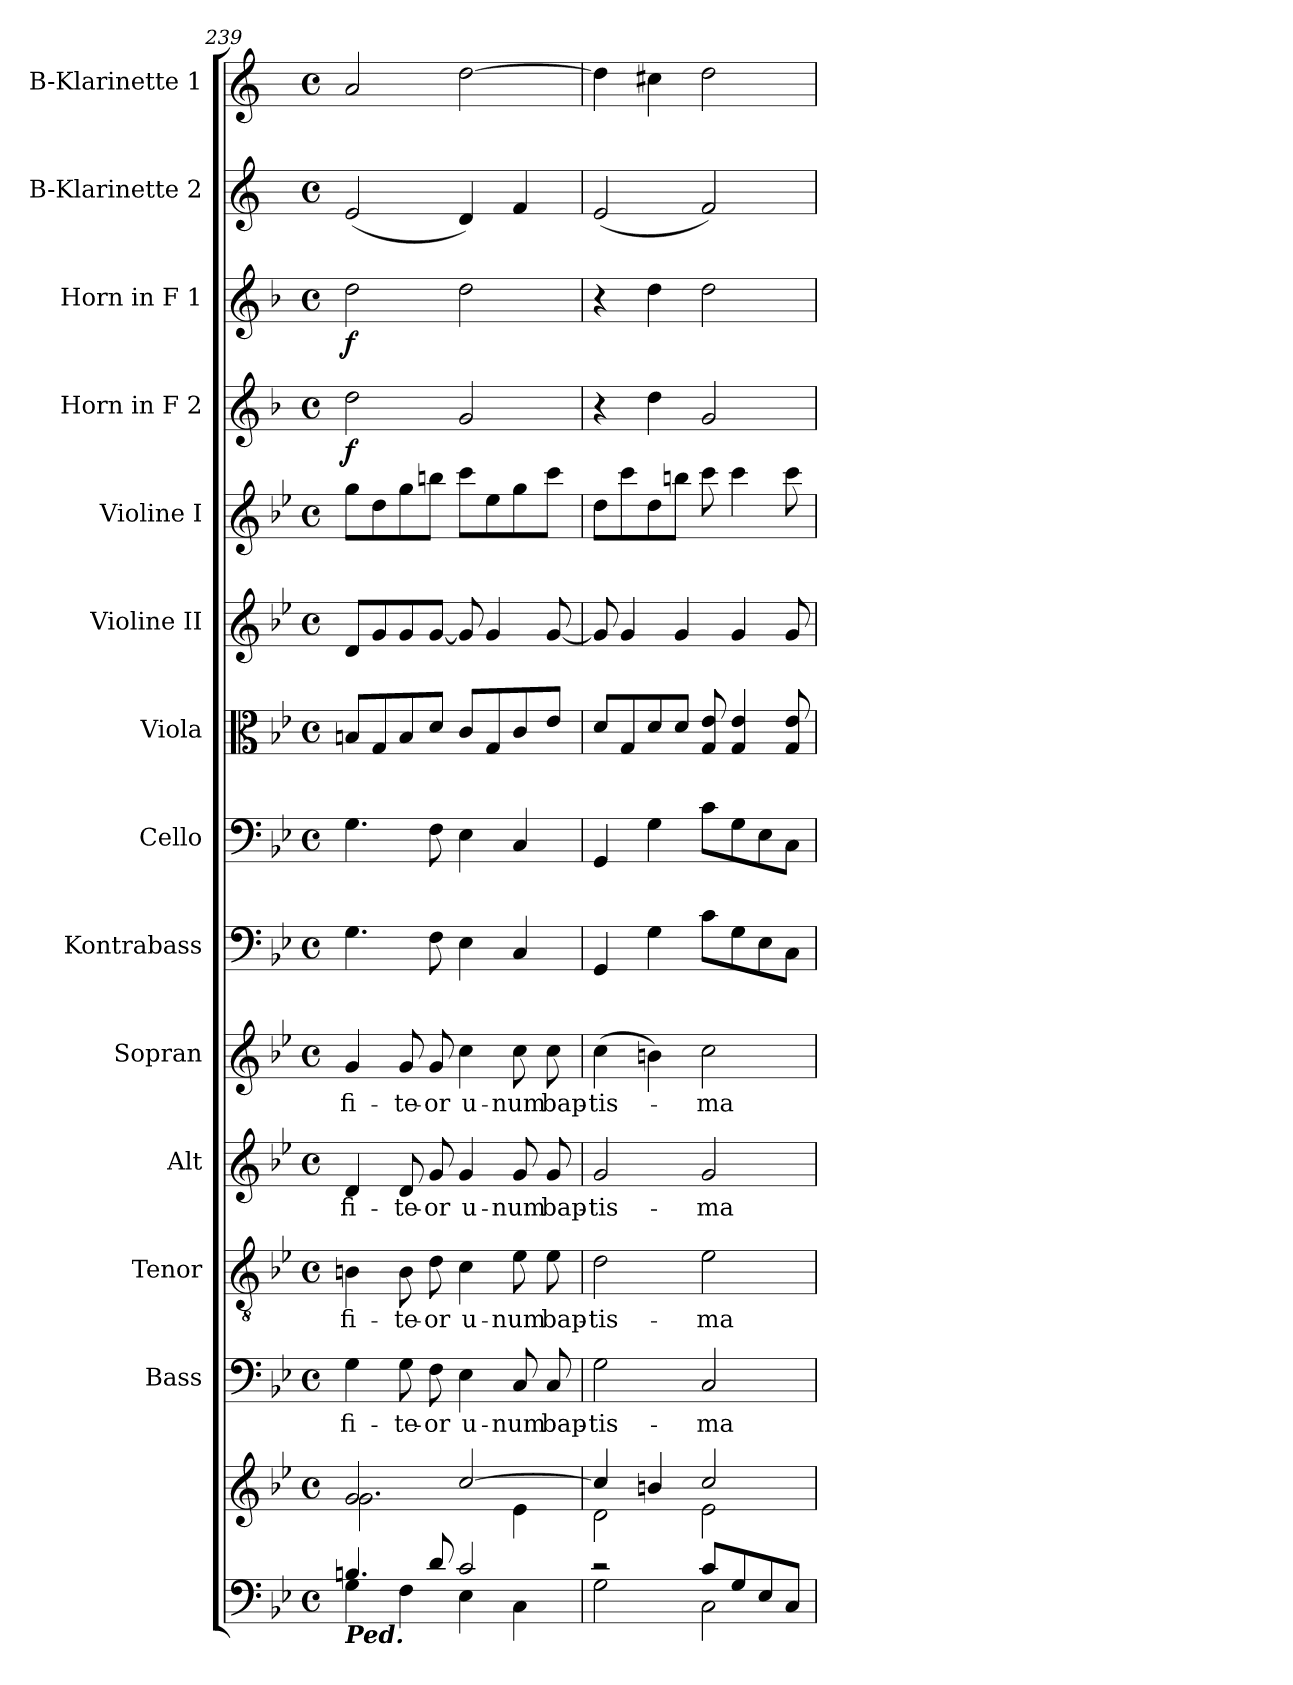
**kern	**kern	**kern	**text	**kern	**text	**kern	**text	**kern	**text	**kern	**kern	**kern	**kern	**kern	**kern	**dynam	**kern	**dynam	**kern	**kern
*part14	*part14	*part13	*part13	*part12	*part12	*part11	*part11	*part10	*part10	*part9	*part8	*part7	*part6	*part5	*part4	*part4	*part3	*part3	*part2	*part1
*staff15	*staff14	*staff13	*staff13	*staff12	*staff12	*staff11	*staff11	*staff10	*staff10	*staff9	*staff8	*staff7	*staff6	*staff5	*staff4	*staff4	*staff3	*staff3	*staff2	*staff1
*	*	*I"Bass	*	*I"Tenor	*	*I"Alt	*	*I"Sopran	*	*I"Kontrabass	*I"Cello	*I"Viola	*I"Violine II	*I"Violine I	*I"Horn in F 2	*	*I"Horn in F 1	*	*I"B-Klarinette 2	*I"B-Klarinette 1
*	*	*I'B.	*	*I'T.	*	*I'A.	*	*I'S.	*	*I'Kb.	*	*I'Vla.	*I'Vl. II	*I'Vl. I	*	*	*	*	*I'B Kl. 2	*I'B Kl. 1
*clefF4	*clefG2	*clefF4	*	*clefGv2	*	*clefG2	*	*clefG2	*	*clefF4	*clefF4	*clefC3	*clefG2	*clefG2	*clefG2	*	*clefG2	*	*clefG2	*clefG2
*	*	*	*	*	*	*	*	*	*	*ITrd7c12	*	*	*	*	*ITrd4c7	*	*ITrd4c7	*	*ITrd1c2	*ITrd1c2
*k[b-e-]	*k[b-e-]	*k[b-e-]	*	*k[b-e-]	*	*k[b-e-]	*	*k[b-e-]	*	*k[b-e-]	*k[b-e-]	*k[b-e-]	*k[b-e-]	*k[b-e-]	*k[b-e-]	*	*k[b-e-]	*	*k[b-e-]	*k[b-e-]
*B-:	*B-:	*B-:	*	*B-:	*	*B-:	*	*B-:	*	*B-:	*B-:	*B-:	*B-:	*B-:	*B-:	*	*B-:	*	*B-:	*B-:
*M4/4	*M4/4	*M4/4	*	*M4/4	*	*M4/4	*	*M4/4	*	*M4/4	*M4/4	*M4/4	*M4/4	*M4/4	*M4/4	*	*M4/4	*	*M4/4	*M4/4
*met(c)	*met(c)	*met(c)	*	*met(c)	*	*met(c)	*	*met(c)	*	*met(c)	*met(c)	*met(c)	*met(c)	*met(c)	*met(c)	*	*met(c)	*	*met(c)	*met(c)
=239	=239	=239	=239	=239	=239	=239	=239	=239	=239	=239	=239	=239	=239	=239	=239	=239	=239	=239	=239	=239
*^	*^	*	*	*	*	*	*	*	*	*	*	*	*	*	*	*	*	*	*	*
!LO:TX:b:Bi:t=Ped.	!	!	!	!	!	!	!	!	!	!	!	!	!	!	!	!	!	!	!	!	!	!
!	!	!	!	!	!LO:LY:b	!	!LO:LY:b	!	!LO:LY:b	!	!LO:LY:b	!	!	!	!	!	!	!LO:DY:b	!	!LO:DY:b	!	!
4.Bn/	4G\	2g/	2.g\	4G\	-fi-	4Bn\	-fi-	4d/	-fi-	4g/	-fi-	4.GG\	4.G\	8Bn/L	8d/L	8gg\L	2g\	f	2g\	f	(<2d/	2g/
.	.	.	.	.	.	.	.	.	.	.	.	.	.	8G/	8g/	8dd\	.	.	.	.	.	.
!	!	!	!	!	!LO:LY:b	!	!LO:LY:b	!	!LO:LY:b	!	!LO:LY:b	!	!	!	!	!	!	!	!	!	!	!
.	4F\	.	.	8G\	-te-	8B\	-te-	8d/	-te-	8g/	-te-	.	.	8B/	8g/	8gg\	.	.	.	.	.	.
!	!	!	!	!	!LO:LY:b	!	!LO:LY:b	!	!LO:LY:b	!	!LO:LY:b	!	!	!	!	!	!	!	!	!	!	!
8d/	.	.	.	8F\	-or	8d\	-or	8g/	-or	8g/	-or	8FF\	8F\	8d/J	[8g/J	8bbn\J	.	.	.	.	.	.
!	!	!	!	!	!LO:LY:b	!	!LO:LY:b	!	!LO:LY:b	!	!LO:LY:b	!	!	!	!	!	!	!	!	!	!	!
2c/	4E-\	[>2cc/	.	4E-\	u-	4c\	u-	4g/	u-	4cc\	u-	4EE-\	4E-\	8c/L	8g/]	8ccc\L	2c/	.	2g\	.	4c/)	[2cc\
.	.	.	.	.	.	.	.	.	.	.	.	.	.	8G/	4g/	8ee-\	.	.	.	.	.	.
!	!	!	!	!	!LO:LY:b	!	!LO:LY:b	!	!LO:LY:b	!	!LO:LY:b	!	!	!	!	!	!	!	!	!	!	!
.	4C\	.	4e-\	8C/	-num	8e-\	-num	8g/	-num	8cc\	-num	4CC/	4C/	8c/	.	8gg\	.	.	.	.	4e-/	.
!	!	!	!	!	!LO:LY:b	!	!LO:LY:b	!	!LO:LY:b	!	!LO:LY:b	!	!	!	!	!	!	!	!	!	!	!
.	.	.	.	8C/	bap-	8e-\	bap-	8g/	bap-	8cc\	bap-	.	.	8e-/J	[8g/	8ccc\J	.	.	.	.	.	.
=240	=240	=240	=240	=240	=240	=240	=240	=240	=240	=240	=240	=240	=240	=240	=240	=240	=240	=240	=240	=240	=240	=240
!	!	!	!	!	!LO:LY:b	!	!LO:LY:b	!	!LO:LY:b	!	!LO:LY:b	!	!	!	!	!	!	!	!	!	!	!
2rc	2G\	4cc/]	2d\	2G\	-tis-	2d\	-tis-	2g/	-tis-	(>4cc\	-tis-	4GGG/	4GG/	8d/L	8g/]	8dd\L	4r	.	4r	.	(<2d/	4cc\]
.	.	.	.	.	.	.	.	.	.	.	.	.	.	8G/	4g/	8ccc\	.	.	.	.	.	.
.	.	4bn/	.	.	.	.	.	.	.	4bn\)	.	4GG\	4G\	8d/	.	8dd\	4g\	.	4g\	.	.	4bn\
.	.	.	.	.	.	.	.	.	.	.	.	.	.	8d/J	4g/	8bbn\J	.	.	.	.	.	.
!	!	!	!	!	!LO:LY:b	!	!LO:LY:b	!	!LO:LY:b	!	!LO:LY:b	!	!	!	!	!	!	!	!	!	!	!
8c/L	2C\	2cc/	2e-\	2C/	-ma	2e-\	-ma	2g/	-ma	2cc\	-ma	8C\L	8c\L	8G/ 8e-/	.	8ccc\	2c/	.	2g\	.	2e-/)	2cc\
8G/	.	.	.	.	.	.	.	.	.	.	.	8GG\	8G\	4G/ 4e-/	4g/	4ccc\	.	.	.	.	.	.
8E-/	.	.	.	.	.	.	.	.	.	.	.	8EE-\	8E-\	.	.	.	.	.	.	.	.	.
8C/J	.	.	.	.	.	.	.	.	.	.	.	8CC\J	8C\J	8G/ 8e-/	8g/	8ccc\	.	.	.	.	.	.
*v	*v	*	*	*	*	*	*	*	*	*	*	*	*	*	*	*	*	*	*	*	*	*
*	*v	*v	*	*	*	*	*	*	*	*	*	*	*	*	*	*	*	*	*	*	*
=	=	=	=	=	=	=	=	=	=	=	=	=	=	=	=	=	=	=	=	=
*-	*-	*-	*-	*-	*-	*-	*-	*-	*-	*-	*-	*-	*-	*-	*-	*-	*-	*-	*-	*-
